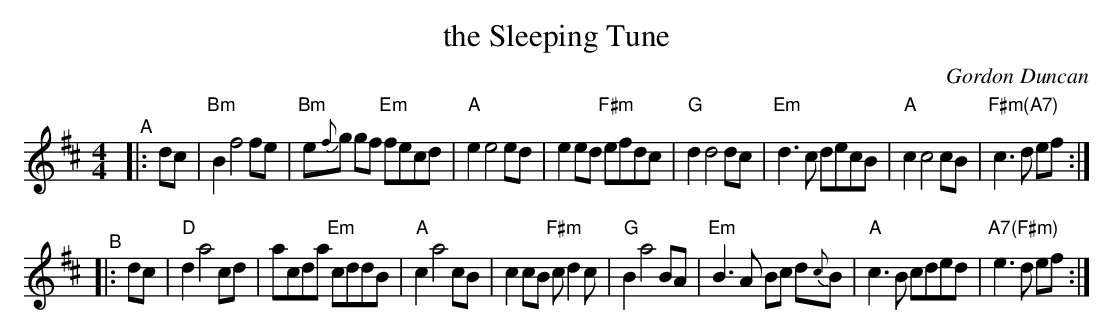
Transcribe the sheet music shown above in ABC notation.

X:1
T: the Sleeping Tune
C: Gordon Duncan
M: 4/4
L: 1/8
K: Bm
"^A"|: dc |\
"Bm"B2 f4 fe | "Bm"e{f}g gf "Em"fecd | "A"e2 e4 ed | e2ed "F#m"efdc |\
"G"d2 d4 dc | "Em"d3 c decB | "A"c2 c4 cB |"F#m(A7)"c3 d ef :|
"^B"|: dc |\
"D"d2 a4 cd | acda "Em"cddB | "A"c2 a4 cB | c2cB "F#m"cd2c |\
"G"B2 a4 BA | "Em"B3A Bc d{c}B | "A"c3B cded | "A7(F#m)"e3 d ef :|
